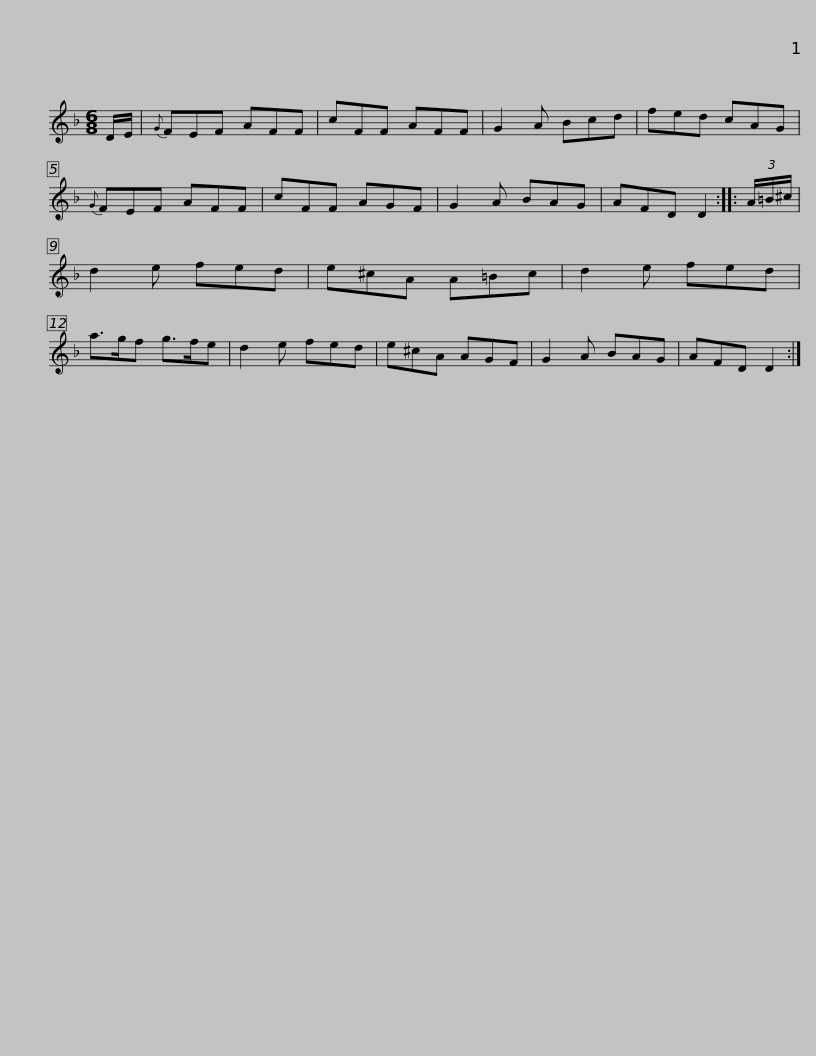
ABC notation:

X:1
L:1/8
M:6/8
I:linebreak $
K:Dmin
V:1 treble
V:1
 D/E/ |{G} FEF AFF | cFF AFF | G2 A Bcd | fed cAG | %5
{G} FEF AFF | cFF AGF | G2 A BAG |$ AFD D2 :: (3A/=B/^c/ | %10
 d2 e fed | e^cA A=Bc | d2 e fed | a>gf g>fe | d2 e fed | %15
 e^cA AGF |$ G2 A BAG | AFD D2 :| %18
